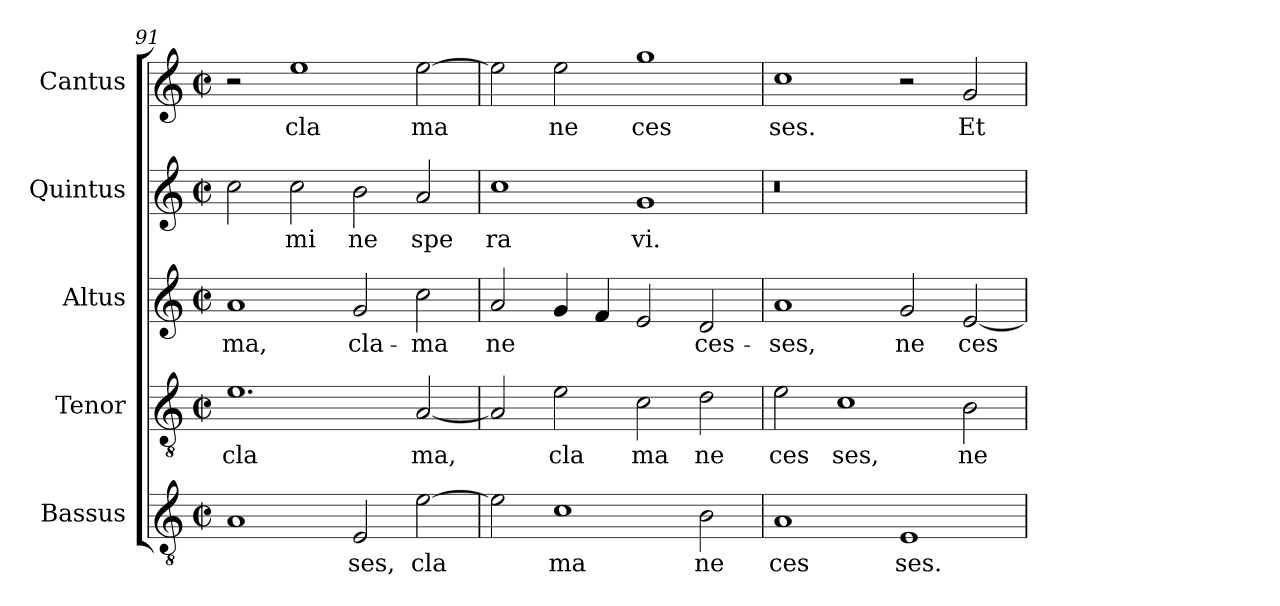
**kern	**text	**kern	**text	**kern	**text	**kern	**text	**kern	**text
*part5	*part5	*part4	*part4	*part3	*part3	*part2	*part2	*part1	*part1
*staff5	*staff5	*staff4	*staff4	*staff3	*staff3	*staff2	*staff2	*staff1	*staff1
*I"Bassus	*	*I"Tenor	*	*I"Altus	*	*I"Quintus	*	*I"Cantus	*
!!LO:LB:g=z
*clefGv2	*	*clefGv2	*	*clefG2	*	*clefG2	*	*clefG2	*
*	*	*	*	*k[]	*	*	*	*	*
*	*	*	*	*C:	*	*	*	*	*
*M2/2	*	*M2/2	*	*M2/2	*	*M2/2	*	*M2/2	*
*met(c|)	*	*met(c|)	*	*met(c|)	*	*met(c|)	*	*met(c|)	*
=91	=91	=91	=91	=91	=91	=91	=91	=91	=91
!	!	!	!LO:LY:b:cj	!	!LO:LY:b:cj	!	!	!	!
1A	.	1.e	cla	1a	ma,	2cc\	.	2r	.
!	!	!	!	!	!	!	!LO:LY:b:cj	!	!LO:LY:b:cj
.	.	.	.	.	.	2cc\	mi	1ee	cla
!	!LO:LY:b:cj	!	!	!	!LO:LY:b:cj	!	!LO:LY:b:cj	!	!
2E/	ses,	.	.	2g/	cla-	2b\	ne	.	.
!	!LO:LY:b	!	!LO:LY:b	!	!LO:LY:b:cj	!	!LO:LY:b:cj	!	!LO:LY:b
[>2e\	cla	[<2A/	ma,	2cc\	-ma	2a/	spe	[>2ee\	ma
=92	=92	=92	=92	=92	=92	=92	=92	=92	=92
!	!	!	!	!	!LO:LY:b:cj	!	!LO:LY:b:cj	!	!
2e\]	.	2A/]	.	2a/	ne	1cc	ra	2ee\]	.
!	!LO:LY:b:cj	!	!LO:LY:b:cj	!	!	!	!	!	!LO:LY:b:cj
1c	ma	2e\	cla	4g/	.	.	.	2ee\	ne
.	.	.	.	4f/	.	.	.	.	.
!	!	!	!LO:LY:b:cj	!	!	!	!LO:LY:b:cj	!	!LO:LY:b:cj
.	.	2c\	ma	2e/	.	1g	vi.	1gg	ces
!	!LO:LY:b:cj	!	!LO:LY:b:cj	!	!LO:LY:b:cj	!	!	!	!
2B\	ne	2d\	ne	2d/	ces-	.	.	.	.
=93	=93	=93	=93	=93	=93	=93	=93	=93	=93
!	!LO:LY:b:cj	!	!LO:LY:b:cj	!	!LO:LY:b:cj	!	!	!	!LO:LY:b:cj
1A	ces	2e\	ces	1a	-ses,	0r	.	1cc	ses.
!	!	!	!LO:LY:b:cj	!	!	!	!	!	!
.	.	1c	ses,	.	.	.	.	.	.
!	!LO:LY:b:cj	!	!	!	!LO:LY:b:cj	!	!	!	!
1E	ses.	.	.	2g/	ne	.	.	2r	.
!	!	!	!LO:LY:b:cj	!	!LO:LY:b	!	!	!	!LO:LY:b:cj
.	.	2B\	ne	[<2e/	ces-	.	.	2g/	Et
=	=	=	=	=	=	=	=	=	=
*-	*-	*-	*-	*-	*-	*-	*-	*-	*-
